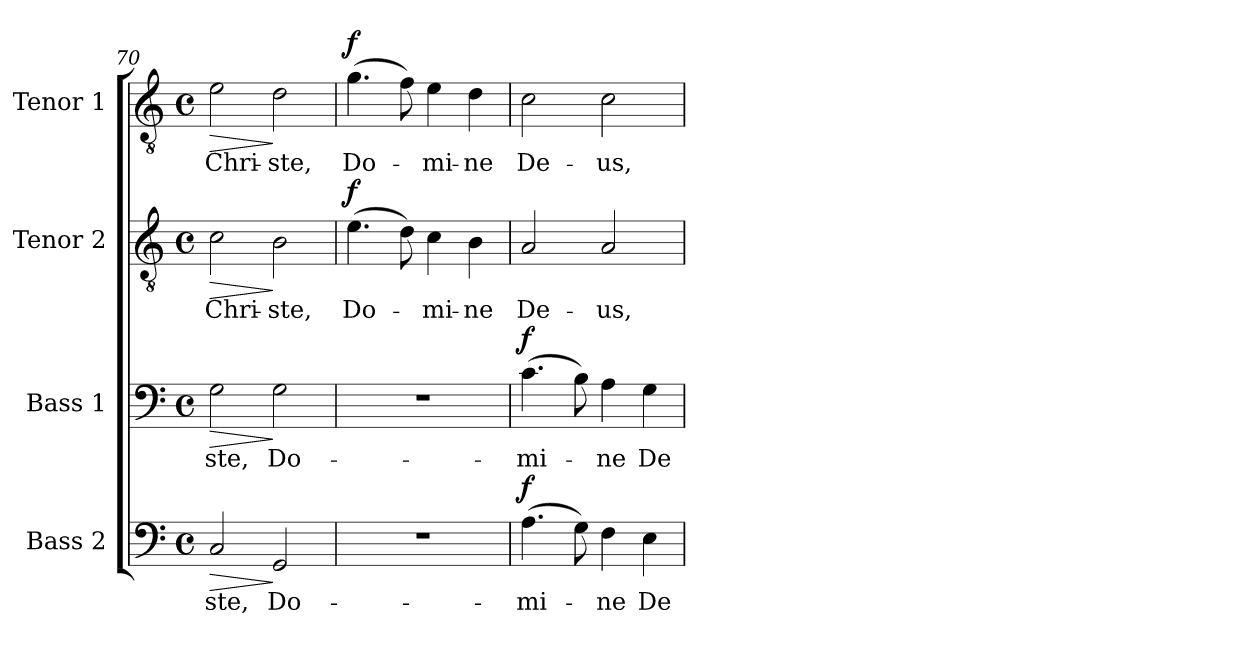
**kern	**text	**dynam	**kern	**text	**dynam	**kern	**text	**dynam	**kern	**text	**dynam
*part4	*part4	*part4	*part3	*part3	*part3	*part2	*part2	*part2	*part1	*part1	*part1
*staff4	*staff4	*staff4	*staff3	*staff3	*staff3	*staff2	*staff2	*staff2	*staff1	*staff1	*staff1
*I"Bass 2	*	*	*I"Bass 1	*	*	*I"Tenor 2	*	*	*I"Tenor 1	*	*
*I'B. 2	*	*	*I'B. 1	*	*	*I'T. 2	*	*	*I'T. 1	*	*
!!LO:LB:g=z
*clefF4	*	*	*clefF4	*	*	*clefGv2	*	*	*clefGv2	*	*
*k[]	*	*	*k[]	*	*	*k[]	*	*	*k[]	*	*
*C:	*	*	*C:	*	*	*C:	*	*	*C:	*	*
*M4/4	*	*	*M4/4	*	*	*M4/4	*	*	*M4/4	*	*
*met(c)	*	*	*met(c)	*	*	*met(c)	*	*	*met(c)	*	*
=70	=70	=70	=70	=70	=70	=70	=70	=70	=70	=70	=70
!	!LO:LY:b	!LO:HP:b	!	!LO:LY:b	!LO:HP:b	!	!LO:LY:b	!LO:HP:b	!	!LO:LY:b	!LO:HP:b
2C/	-ste,	>	2G\	-ste,	>	2c\	Chri-	>	2e\	Chri-	>
!	!LO:LY:b	!	!	!LO:LY:b	!	!	!LO:LY:b	!	!	!LO:LY:b	!
2GG/	Do-	]	2G\	Do-	]	2B\	-ste,	]	2d\	-ste,	]
=71	=71	=71	=71	=71	=71	=71	=71	=71	=71	=71	=71
!	!	!	!	!	!	!	!LO:LY:b	!LO:DY:a	!	!LO:LY:b	!LO:DY:a
1r	.	.	1r	.	.	(>4.e\	Do-	f	(>4.g\	Do-	f
.	.	.	.	.	.	8d\)	.	.	8f\)	.	.
!	!	!	!	!	!	!	!LO:LY:b	!	!	!LO:LY:b	!
.	.	.	.	.	.	4c\	-mi-	.	4e\	-mi-	.
!	!	!	!	!	!	!	!LO:LY:b	!	!	!LO:LY:b	!
.	.	.	.	.	.	4B\	-ne	.	4d\	-ne	.
=72	=72	=72	=72	=72	=72	=72	=72	=72	=72	=72	=72
!	!LO:LY:b	!LO:DY:a	!	!LO:LY:b	!LO:DY:a	!	!LO:LY:b	!	!	!LO:LY:b	!
(>4.A\	-mi-	f	(>4.c\	-mi-	f	2A/	De-	.	2c\	De-	.
8G\)	.	.	8B\)	.	.	.	.	.	.	.	.
!	!LO:LY:b	!	!	!LO:LY:b	!	!	!LO:LY:b	!	!	!LO:LY:b	!
4F\	-ne	.	4A\	-ne	.	2A/	-us,	.	2c\	-us,	.
!	!LO:LY:b	!	!	!LO:LY:b	!	!	!	!	!	!	!
4E\	De-	.	4G\	De-	.	.	.	.	.	.	.
=	=	=	=	=	=	=	=	=	=	=	=
*-	*-	*-	*-	*-	*-	*-	*-	*-	*-	*-	*-
